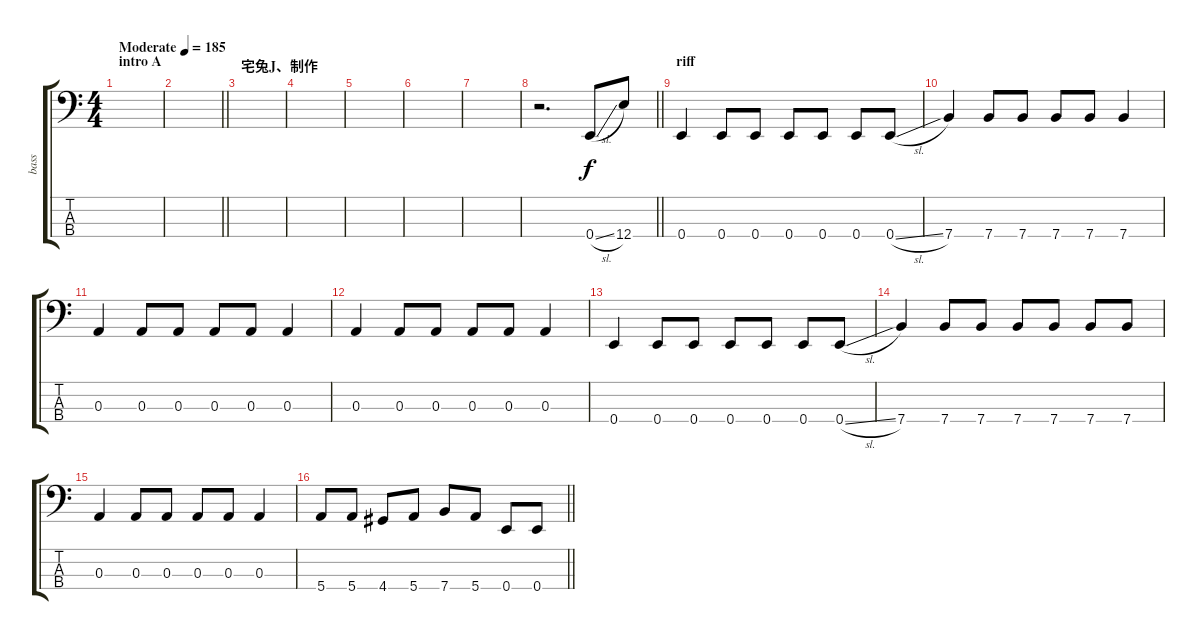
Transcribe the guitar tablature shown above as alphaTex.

\track ("bass" "bass") {instrument electricbassfinger}
\staff {score tabs}
\tuning (G2 D2 A1 E1) {hide}
\ts (4 4)
\section ("" "intro A")
\tempo (185 "Moderate")
\clef f4
\ks c
|
\barLineRight lightlight
|
\section ("" "宅兔J、制作")
|
|
|
|
|
\barLineRight lightlight
r.2{d} 0.4{sl}.8 12.4.8 |
\section ("" "riff")
0.4.4 0.4.8 0.4.8 0.4.8 0.4.8 0.4.8 0.4{sl}.8 |
7.4.4 7.4.8 7.4.8 7.4.8 7.4.8 7.4.4 |
0.3.4 0.3.8 0.3.8 0.3.8 0.3.8 0.3.4 |
0.3.4 0.3.8 0.3.8 0.3.8 0.3.8 0.3.4 |
0.4.4 0.4.8 0.4.8 0.4.8 0.4.8 0.4.8 0.4{sl}.8 |
7.4.4 7.4.8 7.4.8 7.4.8 7.4.8 7.4.8 7.4.8 |
0.3.4 0.3.8 0.3.8 0.3.8 0.3.8 0.3.4 |
\barLineRight lightlight
5.4.8 5.4.8 4.4.8 5.4.8 7.4.8 5.4.8 0.4.8 0.4.8
